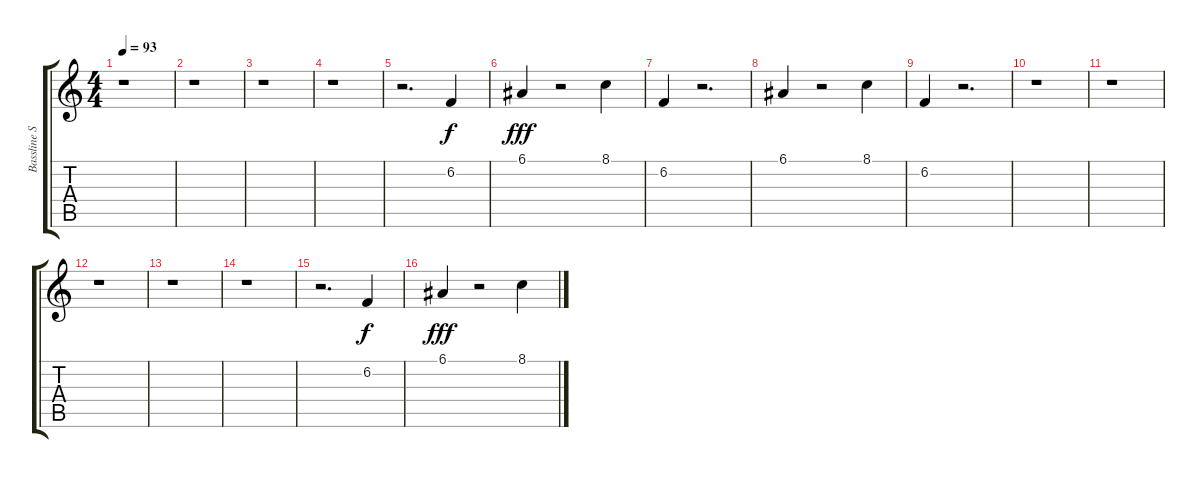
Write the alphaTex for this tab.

\track ("Bassline Strings" "Bassline S") {instrument violin}
\staff {score tabs}
\tuning (E4 B3 G3 D3 A2 E2) {hide}
\ts (4 4)
\tempo 93
\clef g2
\ks c
r.1{dy f instrument violin} |
r.1 |
r.1 |
r.1 |
r.2{d} 6.2.4 |
6.1.4{dy fff} r.2 8.1.4 |
6.2.4 r.2{d} |
6.1.4 r.2 8.1.4 |
6.2.4 r.2{d} |
r.1 |
r.1 |
r.1 |
r.1 |
r.1 |
r.2{d} 6.2.4{dy f} |
6.1.4{dy fff} r.2 8.1.4
